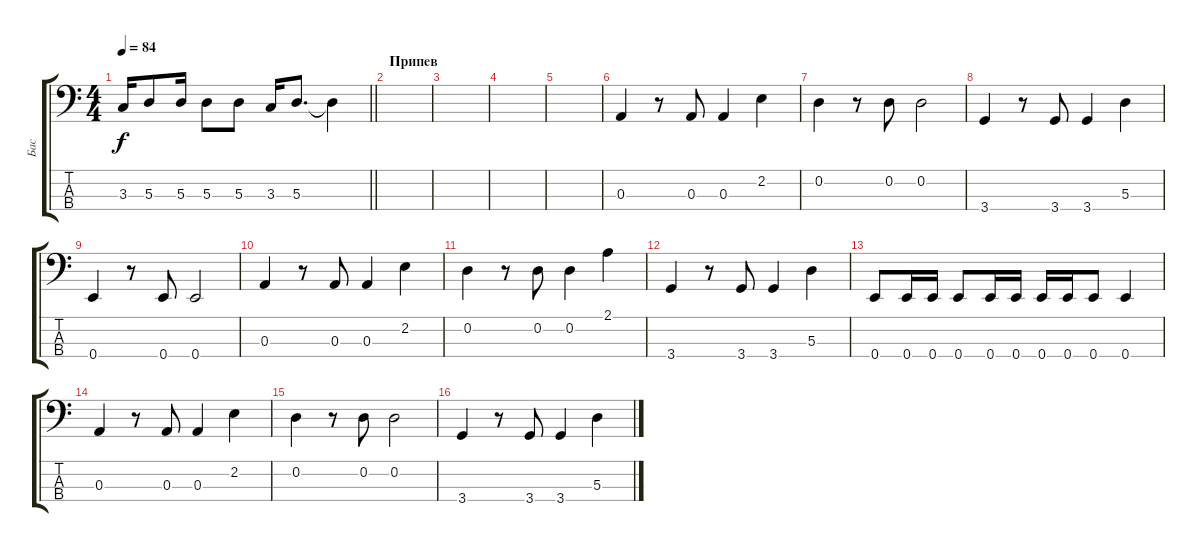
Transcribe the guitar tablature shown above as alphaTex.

\track ("Бас" "Бас") {instrument electricbasspick}
\staff {score tabs}
\tuning (G2 D2 A1 E1) {hide}
\ts (4 4)
\tempo 84
\clef f4
\barLineRight lightlight
\ks c
3.3.16{dy f} 5.3.8 5.3.16 5.3.8 5.3.8 3.3.16 5.3.8{d} 5.3{t}.4 |
\section ("" "Припев")
|
|
|
|
0.3.4 r.8 0.3.8 0.3.4 2.2.4 |
0.2.4 r.8 0.2.8 0.2.2 |
3.4.4 r.8 3.4.8 3.4.4 5.3.4 |
0.4.4 r.8 0.4.8 0.4.2 |
0.3.4 r.8 0.3.8 0.3.4 2.2.4 |
0.2.4 r.8 0.2.8 0.2.4 2.1.4 |
3.4.4 r.8 3.4.8 3.4.4 5.3.4 |
0.4.8 0.4.16 0.4.16 0.4.8 0.4.16 0.4.16 0.4.16 0.4.16 0.4.8 0.4.4 |
0.3.4 r.8 0.3.8 0.3.4 2.2.4 |
0.2.4 r.8 0.2.8 0.2.2 |
3.4.4 r.8 3.4.8 3.4.4 5.3.4
